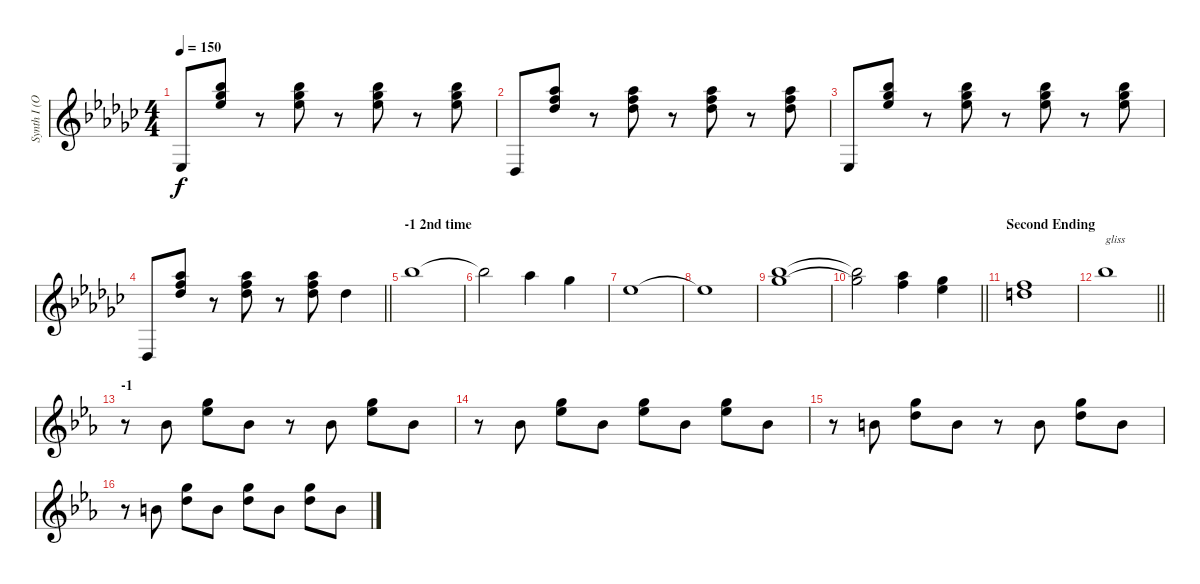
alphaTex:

\track ("Synth I (Organ)" "Synth I (O") {instrument drawbarorgan}
\staff {score}
\tuning (E4 B3 G3 D3 A2 E2 B1) {hide}
\ts (4 4)
\tempo 150
\clef g2
\ks ebminor
1.4.8{dy f} (11.1 19.2 27.3).8 r.8 (11.1 19.2 27.3).8 r.8 (11.1 19.2 27.3).8 r.8 (11.1 19.2 27.3).8 |
4.5.8 (9.1 18.2 25.3).8 r.8 (9.1 18.2 25.3).8 r.8 (9.1 18.2 25.3).8 r.8 (9.1 18.2 25.3).8 |
1.4.8 (11.1 19.2 27.3).8 r.8 (11.1 19.2 27.3).8 r.8 (11.1 19.2 27.3).8 r.8 (11.1 19.2 27.3).8 |
\barLineRight lightlight
4.5.8 (9.1 18.2 25.3).8 r.8 (9.1 18.2 25.3).8 r.8 (9.1 18.2 25.3).8 9.1.4 |
\section ("" "-1 2nd time")
18.1.1 |
18.1{t}.2 16.1.4 14.1.4 |
11.1.1 |
11.1{t}.1 |
(14.1 23.2).1 |
\barLineRight lightlight
(14.1{t} 23.2{t}).2 (16.1 18.2).4 (11.1 19.2).4 |
\section ("" "Second Ending")
(13.1 15.2).1 |
\barLineRight lightlight
18.1.1{txt "gliss"} |
\section ("" "-1")
\ks eb
r.8 6.1.8 (11.1 20.2).8 6.1.8 r.8 6.1.8 (11.1 20.2).8 6.1.8 |
r.8 6.1.8 (11.1 20.2).8 6.1.8 (11.1 20.2).8 6.1.8 (11.1 20.2).8 6.1.8 |
r.8 7.1.8 (10.1 20.2).8 7.1.8 r.8 7.1.8 (10.1 20.2).8 7.1.8 |
r.8 7.1.8 (10.1 20.2).8 7.1.8 (10.1 20.2).8 7.1.8 (10.1 20.2).8 7.1.8
